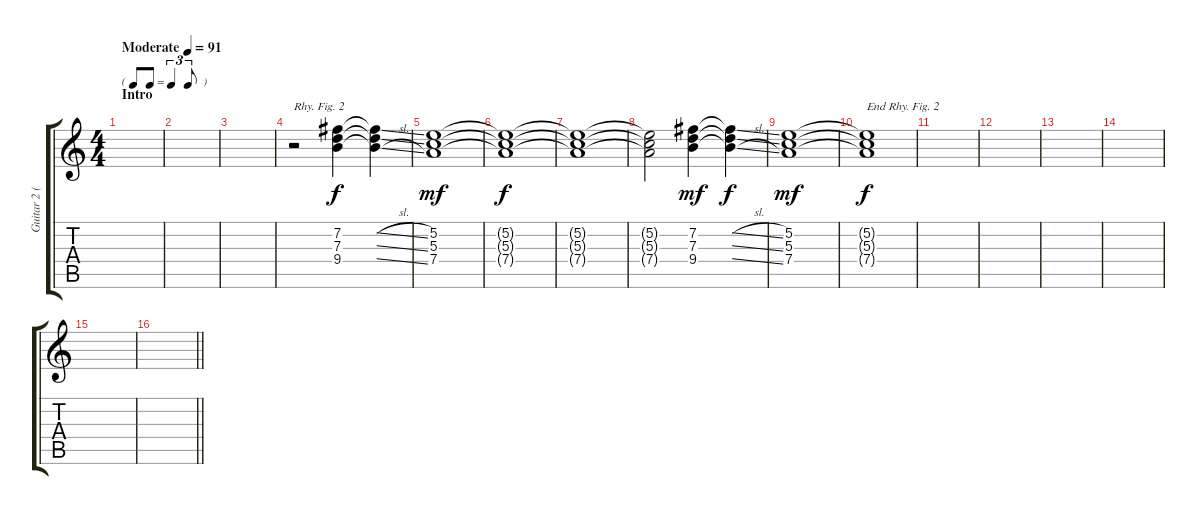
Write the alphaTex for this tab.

\track ("Guitar 2 (Dist)" "Guitar 2 (") {instrument distortionguitar}
\staff {score tabs}
\tuning (E4 B3 G3 D3 A2 E2) {hide}
\ts (4 4)
\tf triplet8th
\section ("" "Intro")
\tempo (91 "Moderate")
\clef g2
\ks c
|
|
|
r.2{txt "Rhy. Fig. 2"} (7.2 7.3 9.4).4 (7.2{sl t} 7.3{sl t} 9.4{sl t}).4{dy f} |
(5.2 5.3 7.4).1{dy mf} |
(5.2{t} 5.3{t} 7.4{t}).1{dy f} |
(5.2{t} 5.3{t} 7.4{t}).1 |
(5.2{t} 5.3{t} 7.4{t}).2 (7.2 7.3 9.4).4{dy mf} (7.2{sl t} 7.3{sl t} 9.4{sl t}).4{dy f} |
(5.2 5.3 7.4).1{dy mf} |
(5.2{t} 5.3{t} 7.4{t}).1{txt "End Rhy. Fig. 2" dy f} |
|
|
|
|
|
\barLineRight lightlight
